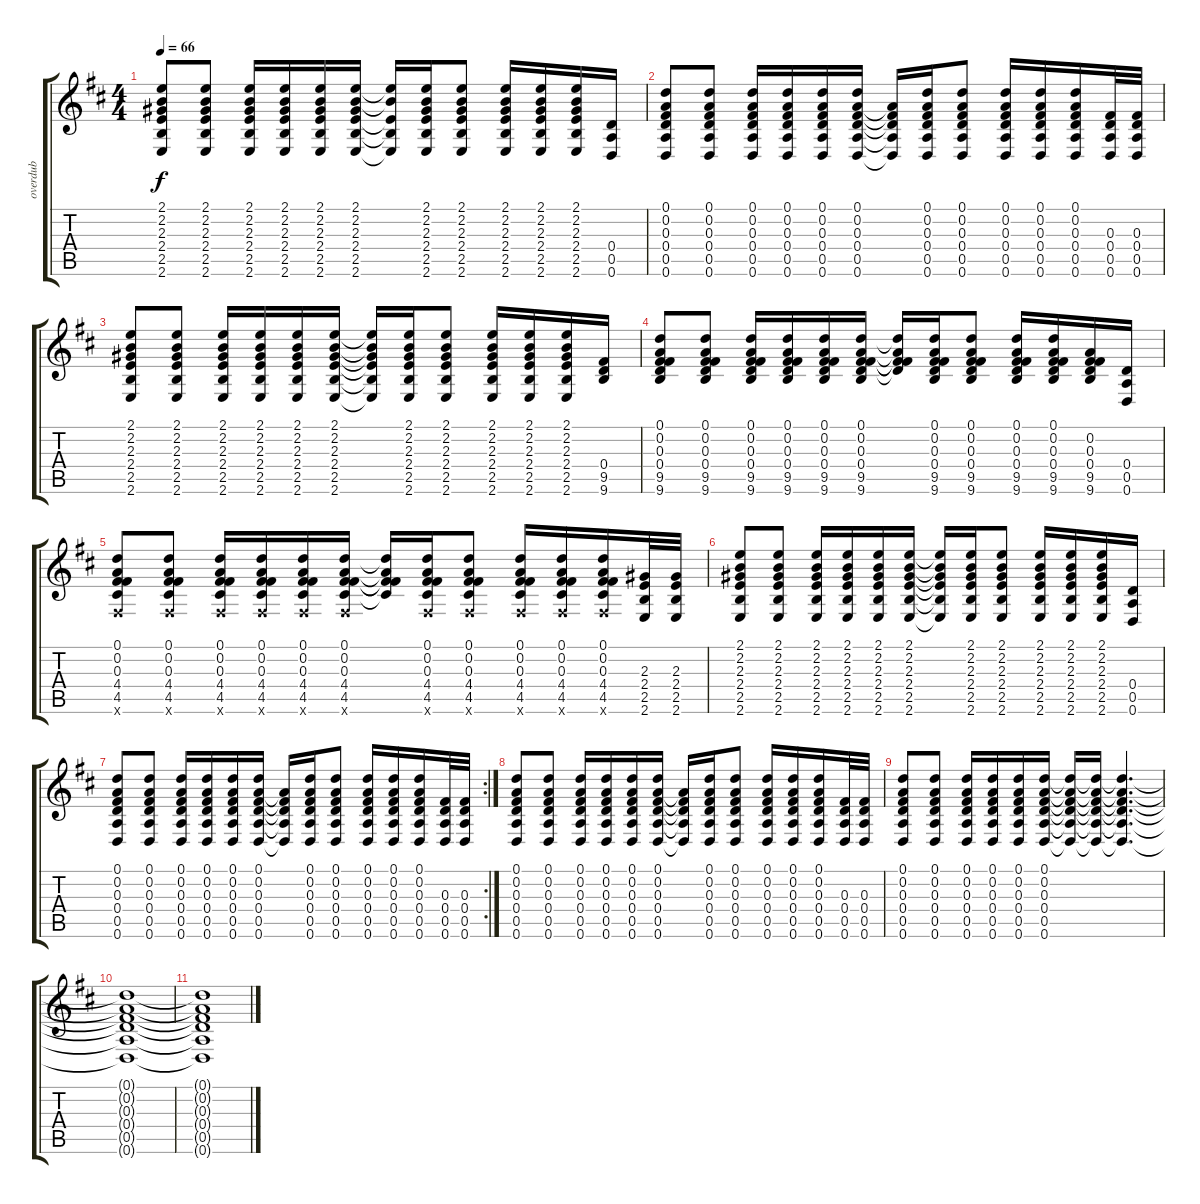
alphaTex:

\track ("overdub" "overdub") {instrument overdrivenguitar}
\staff {score tabs}
\tuning (D4 A3 Gb3 D3 A2 D2) {hide}
\ts (4 4)
\tempo 66
\clef g2
\ks d
(2.1 2.2 2.3 2.4 2.5 2.6).8{dy f} (2.1 2.2 2.3 2.4 2.5 2.6).8 (2.1 2.2 2.3 2.4 2.5 2.6).16 (2.1 2.2 2.3 2.4 2.5 2.6).16 (2.1 2.2 2.3 2.4 2.5 2.6).16 (2.1 2.2 2.3 2.4 2.5 2.6).16 (2.1{t} 2.2{t} 2.4{t} 2.5{t} 2.6{t}).16 (2.1 2.2 2.3 2.4 2.5 2.6).16 (2.1 2.2 2.3 2.4 2.5 2.6).8 (2.1 2.2 2.3 2.4 2.5 2.6).16 (2.1 2.2 2.3 2.4 2.5 2.6).16 (2.1 2.2 2.3 2.4 2.5 2.6).16 (0.4 0.5 0.6).16 |
(0.1 0.2 0.3 0.4 0.5 0.6).8 (0.1 0.2 0.3 0.4 0.5 0.6).8 (0.1 0.2 0.3 0.4 0.5 0.6).16 (0.1 0.2 0.3 0.4 0.5 0.6).16 (0.1 0.2 0.3 0.4 0.5 0.6).16 (0.1 0.2 0.3 0.4 0.5 0.6).16 (0.2{t} 0.3{t} 0.4{t} 0.5{t} 0.6{t}).16 (0.1 0.2 0.3 0.4 0.5 0.6).16 (0.1 0.2 0.3 0.4 0.5 0.6).8 (0.1 0.2 0.3 0.4 0.5 0.6).16 (0.1 0.2 0.3 0.4 0.5 0.6).16 (0.1 0.2 0.3 0.4 0.5 0.6).16 (0.3 0.4 0.5 0.6).32 (0.3 0.4 0.5 0.6).32 |
(2.1 2.2 2.3 2.4 2.5 2.6).8 (2.1 2.2 2.3 2.4 2.5 2.6).8 (2.1 2.2 2.3 2.4 2.5 2.6).16 (2.1 2.2 2.3 2.4 2.5 2.6).16 (2.1 2.2 2.3 2.4 2.5 2.6).16 (2.1 2.2 2.3 2.4 2.5 2.6).16 (2.1{t} 2.2{t} 2.3{t} 2.4{t} 2.5{t} 2.6{t}).16 (2.1 2.2 2.3 2.4 2.5 2.6).16 (2.1 2.2 2.3 2.4 2.5 2.6).8 (2.1 2.2 2.3 2.4 2.5 2.6).16 (2.1 2.2 2.3 2.4 2.5 2.6).16 (2.1 2.2 2.3 2.4 2.5 2.6).16 (0.4 9.5 9.6).16 |
(0.1 0.2 0.3 0.4 9.5 9.6).8 (0.1 0.2 0.3 0.4 9.5 9.6).8 (0.1 0.2 0.3 0.4 9.5 9.6).16 (0.1 0.2 0.3 0.4 9.5 9.6).16 (0.1 0.2 0.3 0.4 9.5 9.6).16 (0.1 0.2 0.3 0.4 9.5 9.6).16 (0.1{t} 0.2{t} 0.3{t} 0.4{t} 9.5{t}).16 (0.1 0.2 0.3 0.4 9.5 9.6).16 (0.1 0.2 0.3 0.4 9.5 9.6).8 (0.1 0.2 0.3 0.4 9.5 9.6).16 (0.1 0.2 0.3 0.4 9.5 9.6).16 (0.2 0.3 0.4 9.5 9.6).16 (0.4 0.5 0.6).16 |
(0.1 0.2 0.3 4.4 4.5 4.6{x}).8 (0.1 0.2 0.3 4.4 4.5 4.6{x}).8 (0.1 0.2 0.3 4.4 4.5 4.6{x}).16 (0.1 0.2 0.3 4.4 4.5 4.6{x}).16 (0.1 0.2 0.3 4.4 4.5 4.6{x}).16 (0.1 0.2 0.3 4.4 4.5 4.6{x}).16 (0.1{t} 0.2{t} 0.3{t} 4.4{t} 4.5{t}).16 (0.1 0.2 0.3 4.4 4.5 4.6{x}).16 (0.1 0.2 0.3 4.4 4.5 4.6{x}).8 (0.1 0.2 0.3 4.4 4.5 4.6{x}).16 (0.1 0.2 0.3 4.4 4.5 4.6{x}).16 (0.1 0.2 0.3 4.4 4.5 4.6{x}).16 (2.3 2.4 2.5 2.6).32 (2.3 2.4 2.5 2.6).32 |
(2.1 2.2 2.3 2.4 2.5 2.6).8 (2.1 2.2 2.3 2.4 2.5 2.6).8 (2.1 2.2 2.3 2.4 2.5 2.6).16 (2.1 2.2 2.3 2.4 2.5 2.6).16 (2.1 2.2 2.3 2.4 2.5 2.6).16 (2.1 2.2 2.3 2.4 2.5 2.6).16 (2.1{t} 2.2{t} 2.3{t} 2.4{t} 2.5{t} 2.6{t}).16 (2.1 2.2 2.3 2.4 2.5 2.6).16 (2.1 2.2 2.3 2.4 2.5 2.6).8 (2.1 2.2 2.3 2.4 2.5 2.6).16 (2.1 2.2 2.3 2.4 2.5 2.6).16 (2.1 2.2 2.3 2.4 2.5 2.6).16 (0.4 0.5 0.6).16 |
\rc 2
(0.1 0.2 0.3 0.4 0.5 0.6).8 (0.1 0.2 0.3 0.4 0.5 0.6).8 (0.1 0.2 0.3 0.4 0.5 0.6).16 (0.1 0.2 0.3 0.4 0.5 0.6).16 (0.1 0.2 0.3 0.4 0.5 0.6).16 (0.1 0.2 0.3 0.4 0.5 0.6).16 (0.2{t} 0.3{t} 0.4{t} 0.5{t} 0.6{t}).16 (0.1 0.2 0.3 0.4 0.5 0.6).16 (0.1 0.2 0.3 0.4 0.5 0.6).8 (0.1 0.2 0.3 0.4 0.5 0.6).16 (0.1 0.2 0.3 0.4 0.5 0.6).16 (0.1 0.2 0.3 0.4 0.5 0.6).16 (0.3 0.4 0.5 0.6).32 (0.3 0.4 0.5 0.6).32 |
(0.1 0.2 0.3 0.4 0.5 0.6).8 (0.1 0.2 0.3 0.4 0.5 0.6).8 (0.1 0.2 0.3 0.4 0.5 0.6).16 (0.1 0.2 0.3 0.4 0.5 0.6).16 (0.1 0.2 0.3 0.4 0.5 0.6).16 (0.1 0.2 0.3 0.4 0.5 0.6).16 (0.2{t} 0.3{t} 0.4{t} 0.5{t} 0.6{t}).16 (0.1 0.2 0.3 0.4 0.5 0.6).16 (0.1 0.2 0.3 0.4 0.5 0.6).8 (0.1 0.2 0.3 0.4 0.5 0.6).16 (0.1 0.2 0.3 0.4 0.5 0.6).16 (0.1 0.2 0.3 0.4 0.5 0.6).16 (0.3 0.4 0.5 0.6).32 (0.3 0.4 0.5 0.6).32 |
(0.1 0.2 0.3 0.4 0.5 0.6).8 (0.1 0.2 0.3 0.4 0.5 0.6).8 (0.1 0.2 0.3 0.4 0.5 0.6).16 (0.1 0.2 0.3 0.4 0.5 0.6).16 (0.1 0.2 0.3 0.4 0.5 0.6).16 (0.1 0.2 0.3 0.4 0.5 0.6).16 (0.1{t} 0.2{t} 0.3{t} 0.4{t} 0.5{t} 0.6{t}).16 (0.1{t} 0.2{t} 0.3{t} 0.4{t} 0.5{t} 0.6{t}).16 (0.1{t} 0.2{t} 0.3{t} 0.4{t} 0.5{t} 0.6{t}).4{d} |
(0.1{t} 0.2{t} 0.3{t} 0.4{t} 0.5{t} 0.6{t}).1 |
(0.1{t} 0.2{t} 0.3{t} 0.4{t} 0.5{t} 0.6{t}).1
